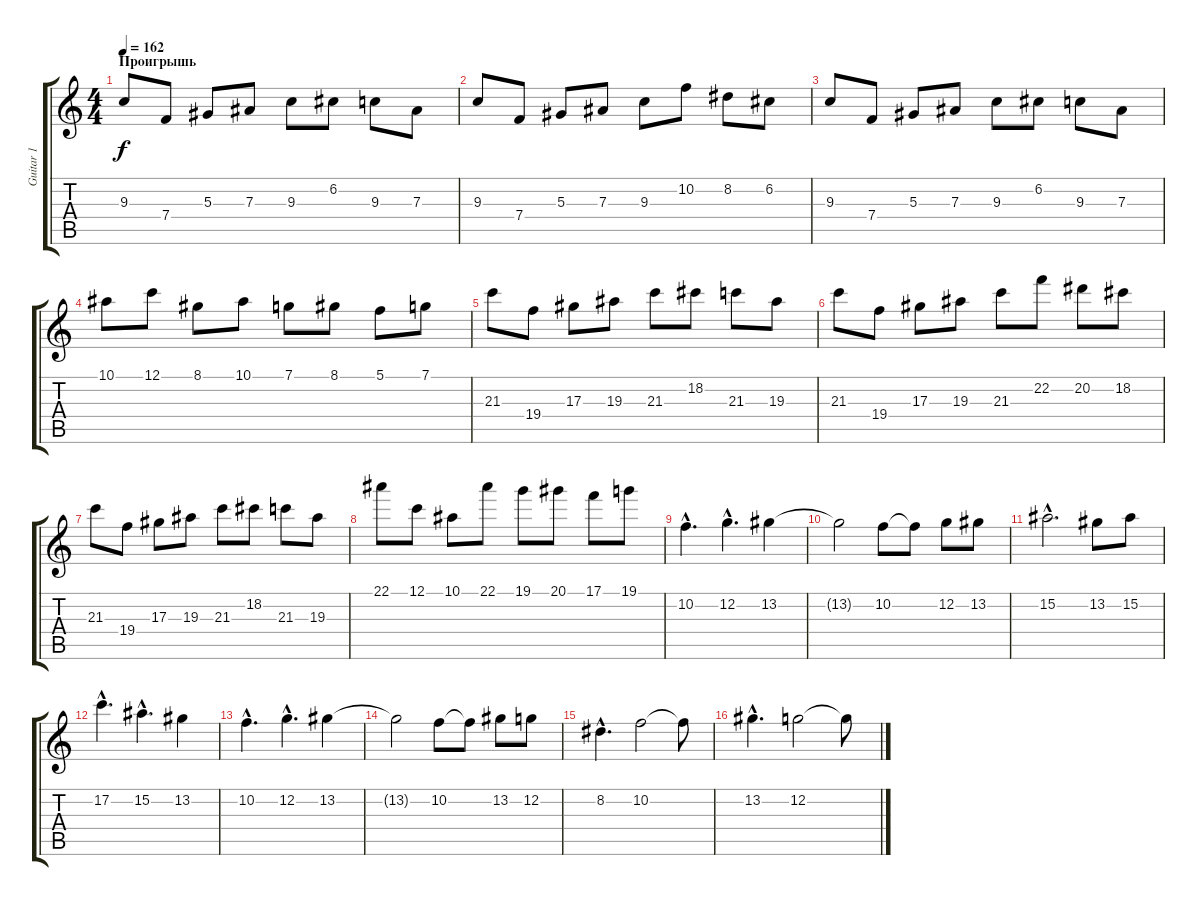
\track ("Guitar 1" "Guitar 1") {instrument overdrivenguitar}
\staff {score tabs}
\tuning (C4 G3 Eb3 Bb2 F2 C2) {hide}
\ts (4 4)
\section ("" "Проигрышь")
\tempo 162
\clef g2
\ks c
9.3.8{dy f} 7.4.8 5.3.8 7.3.8 9.3.8 6.2.8 9.3.8 7.3.8 |
9.3.8 7.4.8 5.3.8 7.3.8 9.3.8 10.2.8 8.2.8 6.2.8 |
9.3.8 7.4.8 5.3.8 7.3.8 9.3.8 6.2.8 9.3.8 7.3.8 |
10.1.8 12.1.8 8.1.8 10.1.8 7.1.8 8.1.8 5.1.8 7.1.8 |
21.3.8 19.4.8 17.3.8 19.3.8 21.3.8 18.2.8 21.3.8 19.3.8 |
21.3.8 19.4.8 17.3.8 19.3.8 21.3.8 22.2.8 20.2.8 18.2.8 |
21.3.8 19.4.8 17.3.8 19.3.8 21.3.8 18.2.8 21.3.8 19.3.8 |
22.1.8 12.1.8 10.1.8 22.1.8 19.1.8 20.1.8 17.1.8 19.1.8 |
10.2{hac}.4{d} 12.2{hac}.4{d} 13.2.4 |
13.2{t}.2 10.2.8 10.2{t}.8 12.2.8 13.2.8 |
15.2{hac}.2{d} 13.2.8 15.2.8 |
17.2{hac}.4{d} 15.2{hac}.4{d} 13.2.4 |
10.2{hac}.4{d} 12.2{hac}.4{d} 13.2.4 |
13.2{t}.2 10.2.8 10.2{t}.8 13.2.8 12.2.8 |
8.2{hac}.4{d} 10.2.2 10.2{t}.8 |
13.2{hac}.4{d} 12.2.2 12.2{t}.8
